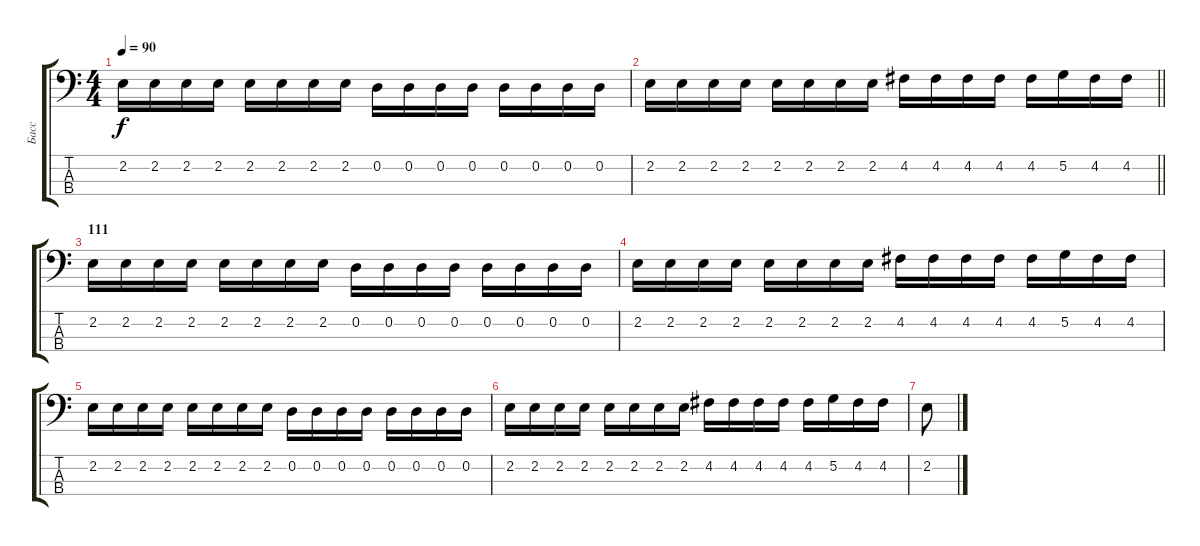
\track ("Басс" "Басс") {instrument electricbasspick}
\staff {score tabs}
\tuning (G2 D2 A1 E1) {hide}
\ts (4 4)
\tempo 90
\clef f4
\ks c
2.2.16{dy f} 2.2.16 2.2.16 2.2.16 2.2.16 2.2.16 2.2.16 2.2.16 0.2.16 0.2.16 0.2.16 0.2.16 0.2.16 0.2.16 0.2.16 0.2.16 |
\barLineRight lightlight
2.2.16 2.2.16 2.2.16 2.2.16 2.2.16 2.2.16 2.2.16 2.2.16 4.2.16 4.2.16 4.2.16 4.2.16 4.2.16 5.2.16 4.2.16 4.2.16 |
\section ("" "111")
2.2.16 2.2.16 2.2.16 2.2.16 2.2.16 2.2.16 2.2.16 2.2.16 0.2.16 0.2.16 0.2.16 0.2.16 0.2.16 0.2.16 0.2.16 0.2.16 |
2.2.16 2.2.16 2.2.16 2.2.16 2.2.16 2.2.16 2.2.16 2.2.16 4.2.16 4.2.16 4.2.16 4.2.16 4.2.16 5.2.16 4.2.16 4.2.16 |
2.2.16 2.2.16 2.2.16 2.2.16 2.2.16 2.2.16 2.2.16 2.2.16 0.2.16 0.2.16 0.2.16 0.2.16 0.2.16 0.2.16 0.2.16 0.2.16 |
2.2.16 2.2.16 2.2.16 2.2.16 2.2.16 2.2.16 2.2.16 2.2.16 4.2.16 4.2.16 4.2.16 4.2.16 4.2.16 5.2.16 4.2.16 4.2.16 |
2.2.8
